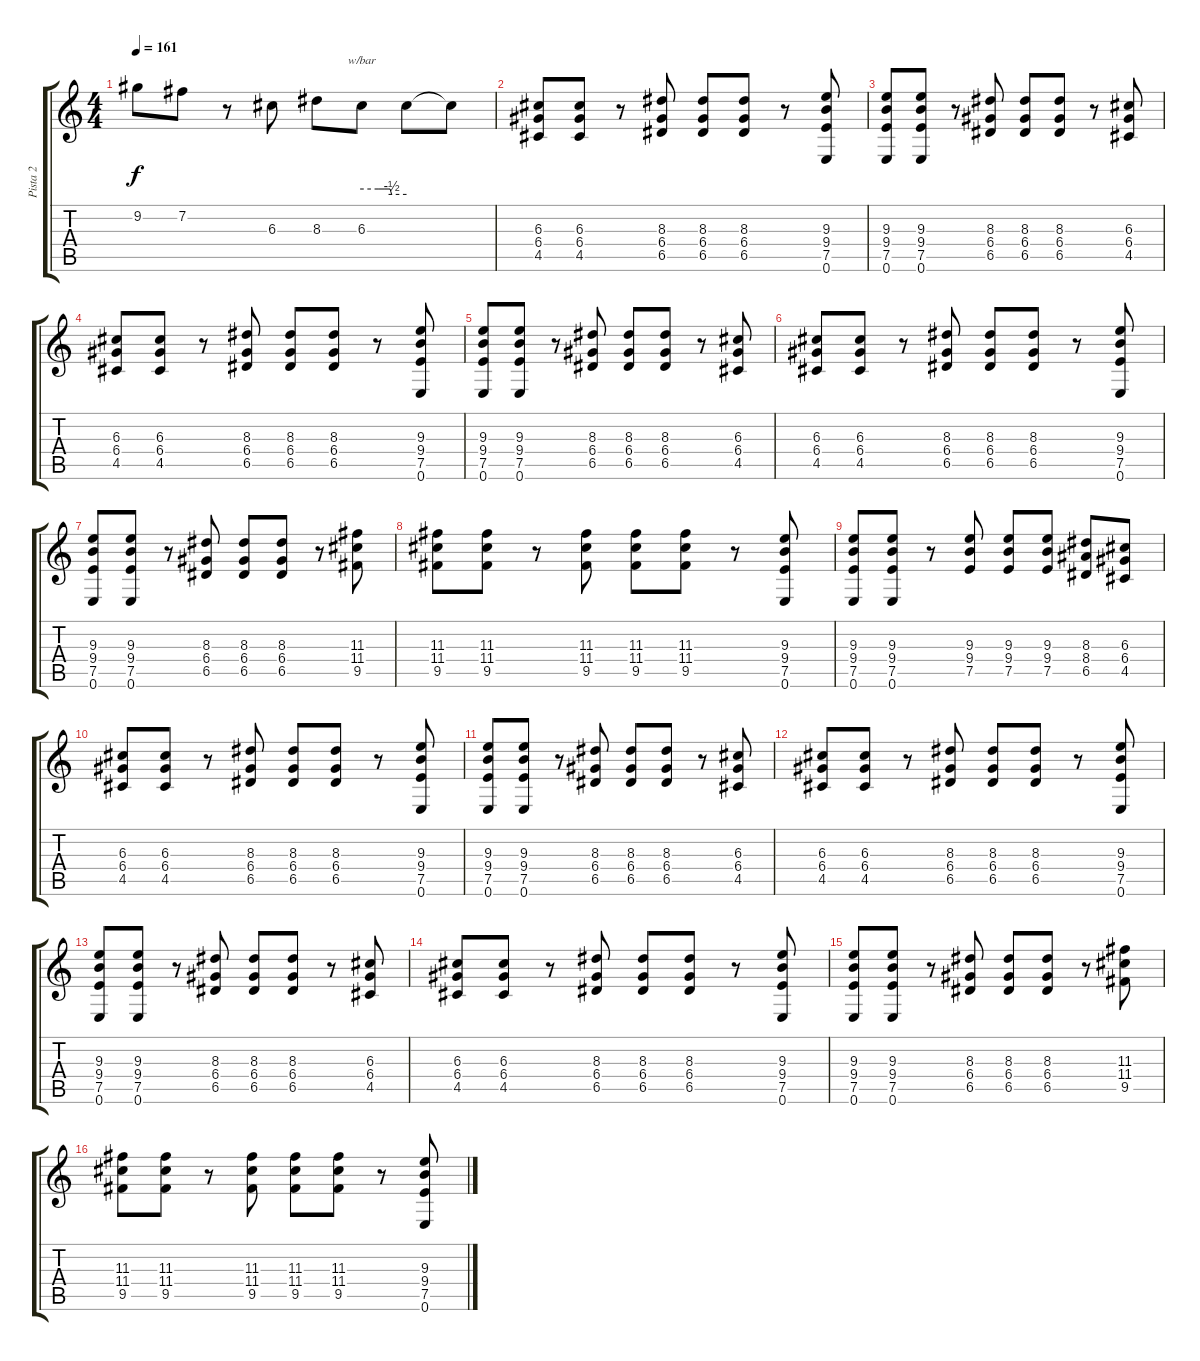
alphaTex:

\track ("Pista 2" "Pista 2") {instrument distortionguitar}
\staff {score tabs}
\tuning (E4 B3 G3 D3 A2 E2) {hide}
\ts (4 4)
\tempo 161
\clef g2
\ks c
9.2.8{dy f} 7.2.8 r.8 6.3.8 8.3.8 6.3.8{tbe (custom default 0 0 22 0 30 0 38 0 40 -2 60 -2)} 6.3{t}.8 6.3{t}.8 |
(6.3 6.4 4.5).8 (6.3 6.4 4.5).8 r.8 (8.3 6.4 6.5).8 (8.3 6.4 6.5).8 (8.3 6.4 6.5).8 r.8 (9.3 9.4 7.5 0.6).8 |
(9.3 9.4 7.5 0.6).8 (9.3 9.4 7.5 0.6).8 r.8 (8.3 6.4 6.5).8 (8.3 6.4 6.5).8 (8.3 6.4 6.5).8 r.8 (6.3 6.4 4.5).8 |
(6.3 6.4 4.5).8 (6.3 6.4 4.5).8 r.8 (8.3 6.4 6.5).8 (8.3 6.4 6.5).8 (8.3 6.4 6.5).8 r.8 (9.3 9.4 7.5 0.6).8 |
(9.3 9.4 7.5 0.6).8 (9.3 9.4 7.5 0.6).8 r.8 (8.3 6.4 6.5).8 (8.3 6.4 6.5).8 (8.3 6.4 6.5).8 r.8 (6.3 6.4 4.5).8 |
(6.3 6.4 4.5).8 (6.3 6.4 4.5).8 r.8 (8.3 6.4 6.5).8 (8.3 6.4 6.5).8 (8.3 6.4 6.5).8 r.8 (9.3 9.4 7.5 0.6).8 |
(9.3 9.4 7.5 0.6).8 (9.3 9.4 7.5 0.6).8 r.8 (8.3 6.4 6.5).8 (8.3 6.4 6.5).8 (8.3 6.4 6.5).8 r.8 (11.3 11.4 9.5).8 |
(11.3 11.4 9.5).8 (11.3 11.4 9.5).8 r.8 (11.3 11.4 9.5).8 (11.3 11.4 9.5).8 (11.3 11.4 9.5).8 r.8 (9.3 9.4 7.5 0.6).8 |
(9.3 9.4 7.5 0.6).8 (9.3 9.4 7.5 0.6).8 r.8 (9.3 9.4 7.5).8 (9.3 9.4 7.5).8 (9.3 9.4 7.5).8 (8.3 8.4 6.5).8 (6.3 6.4 4.5).8 |
(6.3 6.4 4.5).8 (6.3 6.4 4.5).8 r.8 (8.3 6.4 6.5).8 (8.3 6.4 6.5).8 (8.3 6.4 6.5).8 r.8 (9.3 9.4 7.5 0.6).8 |
(9.3 9.4 7.5 0.6).8 (9.3 9.4 7.5 0.6).8 r.8 (8.3 6.4 6.5).8 (8.3 6.4 6.5).8 (8.3 6.4 6.5).8 r.8 (6.3 6.4 4.5).8 |
(6.3 6.4 4.5).8 (6.3 6.4 4.5).8 r.8 (8.3 6.4 6.5).8 (8.3 6.4 6.5).8 (8.3 6.4 6.5).8 r.8 (9.3 9.4 7.5 0.6).8 |
(9.3 9.4 7.5 0.6).8 (9.3 9.4 7.5 0.6).8 r.8 (8.3 6.4 6.5).8 (8.3 6.4 6.5).8 (8.3 6.4 6.5).8 r.8 (6.3 6.4 4.5).8 |
(6.3 6.4 4.5).8 (6.3 6.4 4.5).8 r.8 (8.3 6.4 6.5).8 (8.3 6.4 6.5).8 (8.3 6.4 6.5).8 r.8 (9.3 9.4 7.5 0.6).8 |
(9.3 9.4 7.5 0.6).8 (9.3 9.4 7.5 0.6).8 r.8 (8.3 6.4 6.5).8 (8.3 6.4 6.5).8 (8.3 6.4 6.5).8 r.8 (11.3 11.4 9.5).8 |
(11.3 11.4 9.5).8 (11.3 11.4 9.5).8 r.8 (11.3 11.4 9.5).8 (11.3 11.4 9.5).8 (11.3 11.4 9.5).8 r.8 (9.3 9.4 7.5 0.6).8
